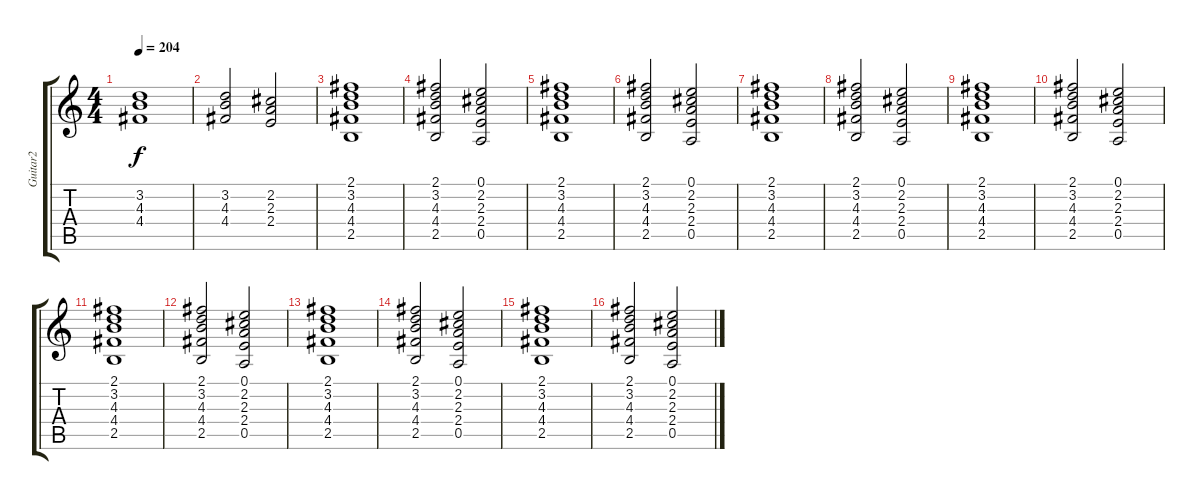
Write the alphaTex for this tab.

\track ("Guitar2" "Guitar2") {instrument acousticguitarsteel}
\staff {score tabs}
\tuning (E4 B3 G3 D3 A2 E2) {hide}
\ts (4 4)
\tempo 204
\clef g2
\ks c
(3.2 4.3 4.4).1{dy f} |
(3.2 4.3 4.4).2 (2.2 2.3 2.4).2 |
(2.1 3.2 4.3 4.4 2.5).1 |
(2.1 3.2 4.3 4.4 2.5).2 (0.1 2.2 2.3 2.4 0.5).2 |
(2.1 3.2 4.3 4.4 2.5).1 |
(2.1 3.2 4.3 4.4 2.5).2 (0.1 2.2 2.3 2.4 0.5).2 |
(2.1 3.2 4.3 4.4 2.5).1 |
(2.1 3.2 4.3 4.4 2.5).2 (0.1 2.2 2.3 2.4 0.5).2 |
(2.1 3.2 4.3 4.4 2.5).1 |
(2.1 3.2 4.3 4.4 2.5).2 (0.1 2.2 2.3 2.4 0.5).2 |
(2.1 3.2 4.3 4.4 2.5).1 |
(2.1 3.2 4.3 4.4 2.5).2 (0.1 2.2 2.3 2.4 0.5).2 |
(2.1 3.2 4.3 4.4 2.5).1 |
(2.1 3.2 4.3 4.4 2.5).2 (0.1 2.2 2.3 2.4 0.5).2 |
(2.1 3.2 4.3 4.4 2.5).1 |
(2.1 3.2 4.3 4.4 2.5).2 (0.1 2.2 2.3 2.4 0.5).2
